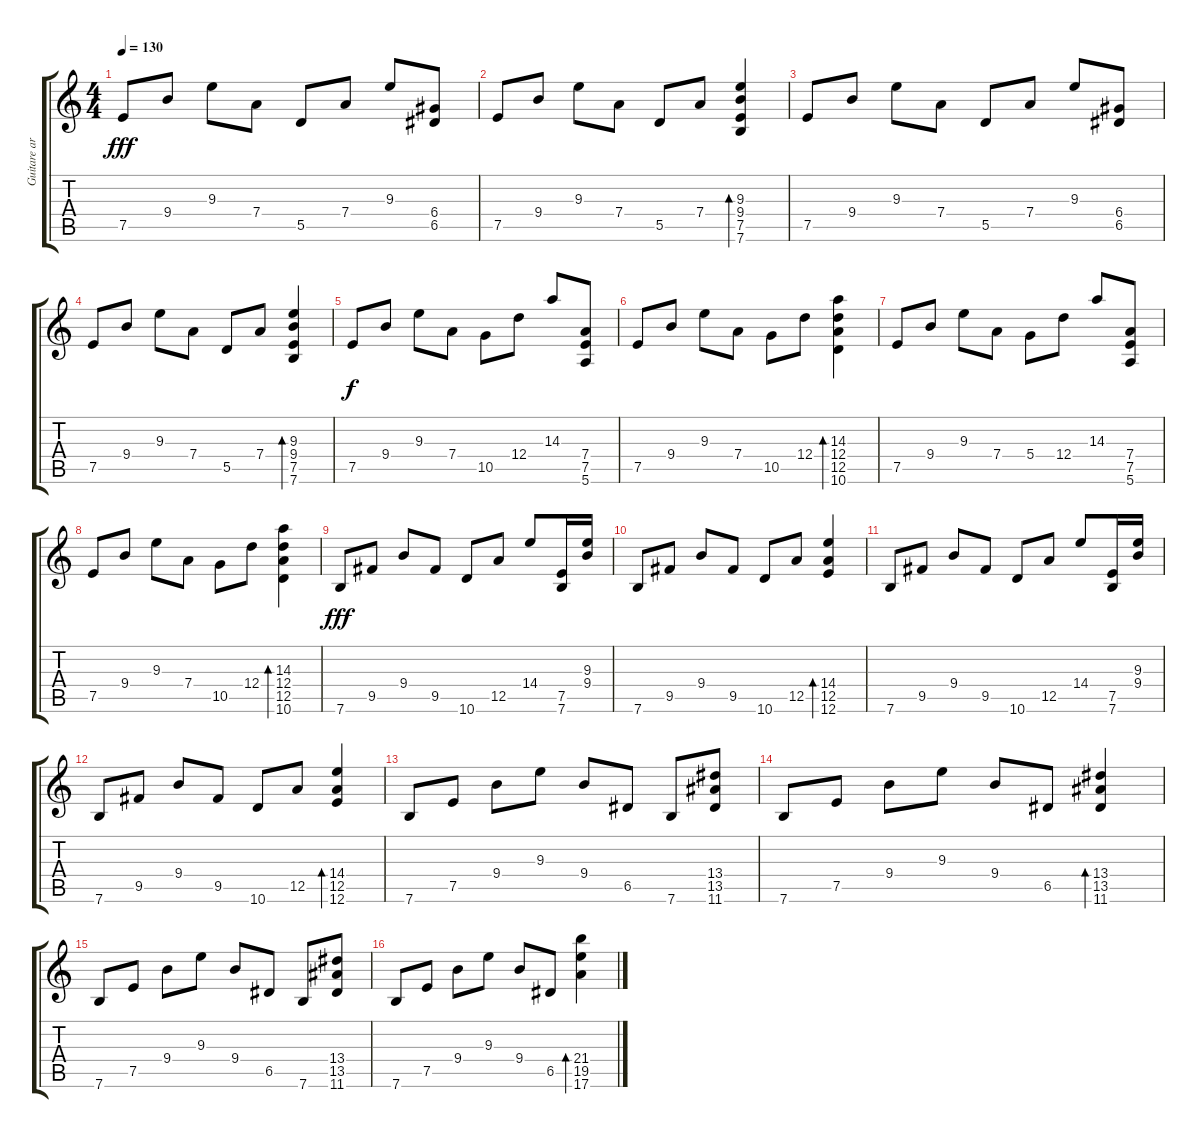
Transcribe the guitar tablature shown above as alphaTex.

\track ("Guitare arpejo" "Guitare ar") {instrument acousticguitarnylon}
\staff {score tabs}
\tuning (E4 B3 G3 D3 A2 E2) {hide}
\ts (4 4)
\tempo 130
\clef g2
\ks c
7.5.8{dy fff} 9.4.8 9.3.8 7.4.8 5.5.8 7.4.8 9.3.8 (6.4 6.5).8 |
7.5.8 9.4.8 9.3.8 7.4.8 5.5.8 7.4.8 (9.3 9.4 7.5 7.6).4{bd 120} |
7.5.8 9.4.8 9.3.8 7.4.8 5.5.8 7.4.8 9.3.8 (6.4 6.5).8 |
7.5.8 9.4.8 9.3.8 7.4.8 5.5.8 7.4.8 (9.3 9.4 7.5 7.6).4{bd 120} |
7.5.8{dy f} 9.4.8 9.3.8 7.4.8 10.5.8 12.4.8 14.3.8 (7.4 7.5 5.6).8 |
7.5.8 9.4.8 9.3.8 7.4.8 10.5.8 12.4.8 (14.3 12.4 12.5 10.6).4{bd 120} |
7.5.8 9.4.8 9.3.8 7.4.8 5.4.8 12.4.8 14.3.8 (7.4 7.5 5.6).8 |
7.5.8 9.4.8 9.3.8 7.4.8 10.5.8 12.4.8 (14.3 12.4 12.5 10.6).4{bd 120} |
7.6.8{dy fff} 9.5.8 9.4.8 9.5.8 10.6.8 12.5.8 14.4.8 (7.5 7.6).16 (9.3 9.4).16 |
7.6.8 9.5.8 9.4.8 9.5.8 10.6.8 12.5.8 (14.4 12.5 12.6).4{bd 120} |
7.6.8 9.5.8 9.4.8 9.5.8 10.6.8 12.5.8 14.4.8 (7.5 7.6).16 (9.3 9.4).16 |
7.6.8 9.5.8 9.4.8 9.5.8 10.6.8 12.5.8 (14.4 12.5 12.6).4{bd 120} |
7.6.8 7.5.8 9.4.8 9.3.8 9.4.8 6.5.8 7.6.8 (13.4 13.5 11.6).8 |
7.6.8 7.5.8 9.4.8 9.3.8 9.4.8 6.5.8 (13.4 13.5 11.6).4{bd 120} |
7.6.8 7.5.8 9.4.8 9.3.8 9.4.8 6.5.8 7.6.8 (13.4 13.5 11.6).8 |
7.6.8 7.5.8 9.4.8 9.3.8 9.4.8 6.5.8 (21.4 19.5 17.6).4{bd 120}
